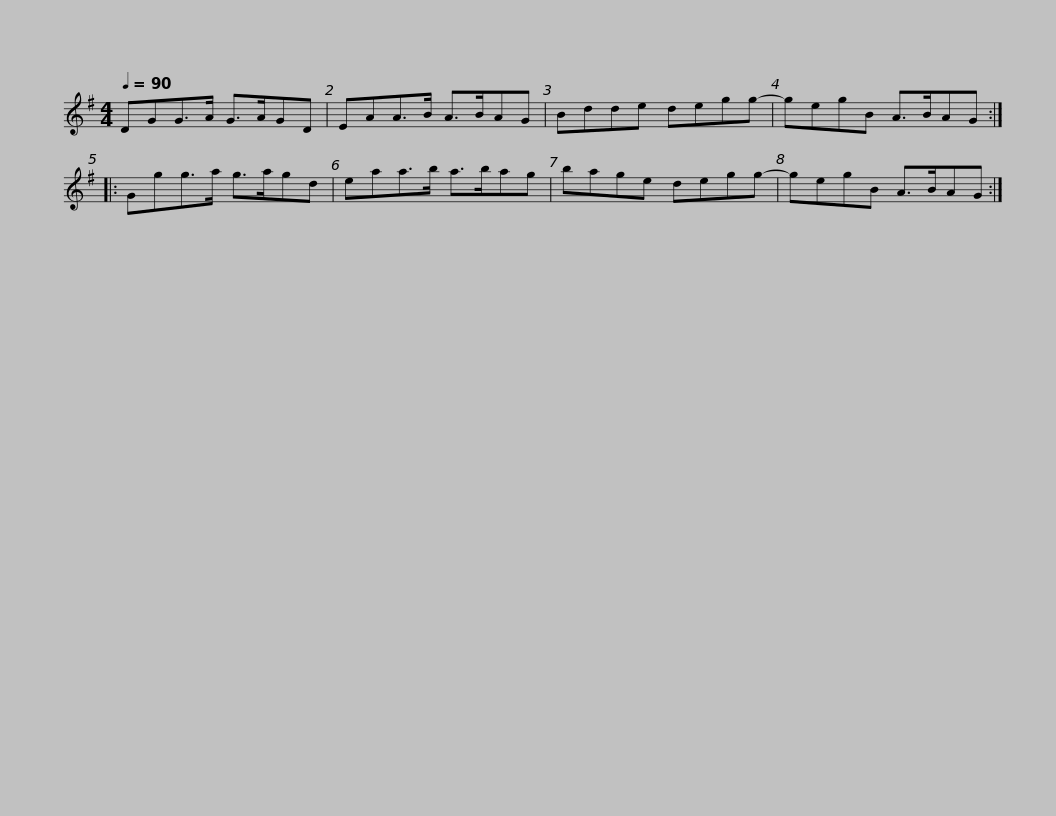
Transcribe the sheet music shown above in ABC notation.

X:1
L:1/8
Q:1/4=90
M:4/4
I:linebreak $
K:G
V:1 treble
V:1
 DGG>A G>AGD | EAA>B A>BAG | Bdde degg- | gegB A>BAG :: Ggg>a g>agd |$ %5
 eaa>b a>bag | bage degg- | gegB A>BAG :| %8
